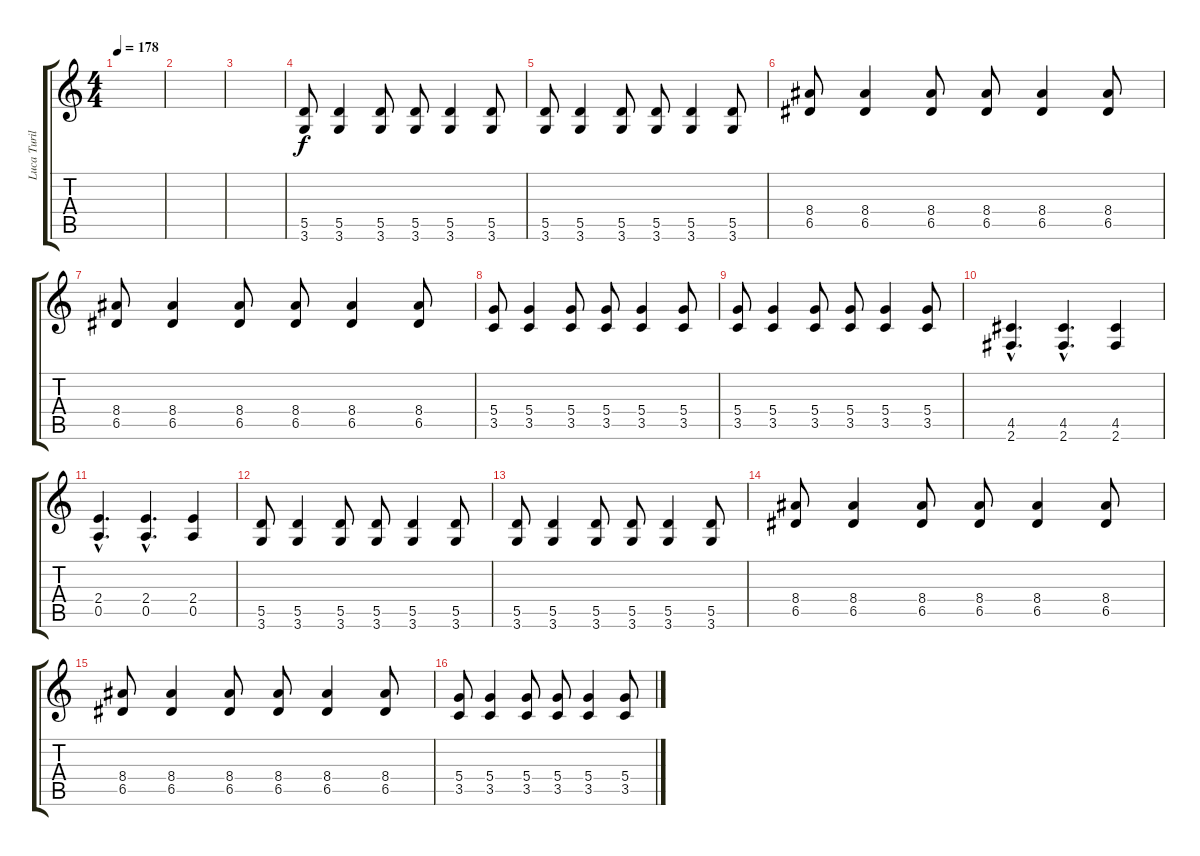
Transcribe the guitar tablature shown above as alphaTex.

\track ("Luca Turilli - Rhytm" "Luca Turil") {instrument distortionguitar}
\staff {score tabs}
\tuning (E4 B3 G3 D3 A2 E2) {hide}
\ts (4 4)
\tempo 178
\clef g2
\ks c
|
|
|
(5.5 3.6).8 (5.5 3.6).4 (5.5 3.6).8 (5.5 3.6).8 (5.5 3.6).4 (5.5 3.6).8 |
(5.5 3.6).8 (5.5 3.6).4 (5.5 3.6).8 (5.5 3.6).8 (5.5 3.6).4 (5.5 3.6).8 |
(8.4 6.5).8 (8.4 6.5).4 (8.4 6.5).8 (8.4 6.5).8 (8.4 6.5).4 (8.4 6.5).8 |
(8.4 6.5).8 (8.4 6.5).4 (8.4 6.5).8 (8.4 6.5).8 (8.4 6.5).4 (8.4 6.5).8 |
(5.4 3.5).8 (5.4 3.5).4 (5.4 3.5).8 (5.4 3.5).8 (5.4 3.5).4 (5.4 3.5).8 |
(5.4 3.5).8 (5.4 3.5).4 (5.4 3.5).8 (5.4 3.5).8 (5.4 3.5).4 (5.4 3.5).8 |
(4.5{hac} 2.6{hac}).4{d} (4.5{hac} 2.6{hac}).4{d} (4.5 2.6).4 |
(2.4{hac} 0.5{hac}).4{d} (2.4{hac} 0.5{hac}).4{d} (2.4 0.5).4 |
(5.5 3.6).8 (5.5 3.6).4 (5.5 3.6).8 (5.5 3.6).8 (5.5 3.6).4 (5.5 3.6).8 |
(5.5 3.6).8 (5.5 3.6).4 (5.5 3.6).8 (5.5 3.6).8 (5.5 3.6).4 (5.5 3.6).8 |
(8.4 6.5).8 (8.4 6.5).4 (8.4 6.5).8 (8.4 6.5).8 (8.4 6.5).4 (8.4 6.5).8 |
(8.4 6.5).8 (8.4 6.5).4 (8.4 6.5).8 (8.4 6.5).8 (8.4 6.5).4 (8.4 6.5).8 |
(5.4 3.5).8 (5.4 3.5).4 (5.4 3.5).8 (5.4 3.5).8 (5.4 3.5).4 (5.4 3.5).8
